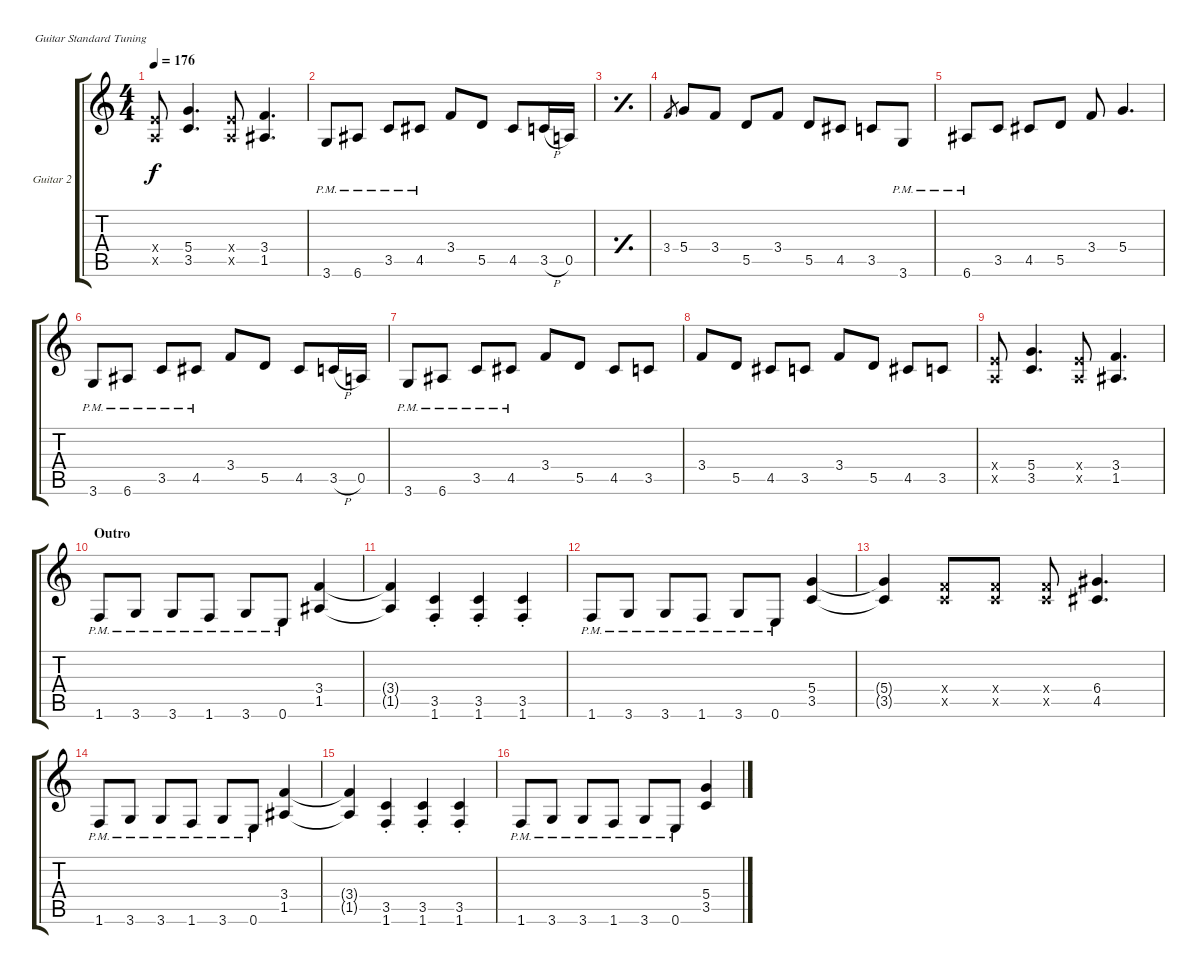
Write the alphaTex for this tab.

\bracketExtendMode groupsimilarinstruments
\firstSystemTrackNameOrientation horizontal
\otherSystemsTrackNameOrientation horizontal
\track ("Guitar 2" "Guitar 2") {instrument distortionguitar}
\staff {score tabs}
\tuning (E4 B3 G3 D3 A2 E2)
\ts (4 4)
\tempo 176
\clef g2
\scale
0.333333
\ks c
(0.5{x} 2.4{x}).8{dy f} (5.4 3.5).4{d} (0.5{x} 2.4{x}).8 (3.4 1.5).4{d} |
\scale
0.333333 3.6{pm}.8 6.6{pm}.8 3.5{pm}.8 4.5{pm}.8 3.4.8 5.5.8 4.5.8 3.5{h}.16 0.5.16 |
\simile simple
\scale
0.333333 |
\simile none
\scale
0.333333 3.4.8{gr} 5.4.8 3.4.8 5.5.8 3.4.8 5.5.8 4.5.8 3.5.8 3.6{pm}.8 |
\scale
0.333333 6.6{pm}.8 3.5.8 4.5.8 5.5.8 3.4.8 5.4.4{d} |
\scale
0.333333 3.6{pm}.8 6.6{pm}.8 3.5{pm}.8 4.5{pm}.8 3.4.8 5.5.8 4.5.8 3.5{h}.16 0.5.16 |
\scale
0.333333 3.6{pm}.8 6.6{pm}.8 3.5{pm}.8 4.5{pm}.8 3.4.8 5.5.8 4.5.8 3.5.8 |
\scale
0.333333 3.4.8 5.5.8 4.5.8 3.5.8 3.4.8 5.5.8 4.5.8 3.5.8 |
\scale
0.333333 (0.5{x} 2.4{x}).8 (5.4 3.5).4{d} (0.5{x} 2.4{x}).8 (3.4 1.5).4{d} |
\section ("" "Outro")
\scale
0.333333 1.6{pm}.8 3.6{pm}.8 3.6{pm}.8 1.6{pm}.8 3.6{pm}.8 0.6{pm}.8 (3.4 1.5).4 |
\scale
0.333333 (3.4{t} 1.5{t}).4 (3.5{st} 1.6{st}).4 (3.5{st} 1.6{st}).4 (3.5{st} 1.6{st}).4 |
\scale
0.333333 1.6{pm}.8 3.6{pm}.8 3.6{pm}.8 1.6{pm}.8 3.6{pm}.8 0.6{pm}.8 (5.4 3.5).4 |
\scale
0.333333 (5.4{t} 3.5{t}).4 (3.4{x} 3.5{x}).8 (3.4{x} 3.5{x}).8 (3.4{x} 3.5{x}).8 (6.4 4.5).4{d} |
\scale
0.333333 1.6{pm}.8 3.6{pm}.8 3.6{pm}.8 1.6{pm}.8 3.6{pm}.8 0.6{pm}.8 (3.4 1.5).4 |
\scale
0.333333 (3.4{t} 1.5{t}).4 (3.5{st} 1.6{st}).4 (3.5{st} 1.6{st}).4 (3.5{st} 1.6{st}).4 |
\scale
0.333333 1.6{pm}.8 3.6{pm}.8 3.6{pm}.8 1.6{pm}.8 3.6{pm}.8 0.6{pm}.8 (5.4 3.5).4
